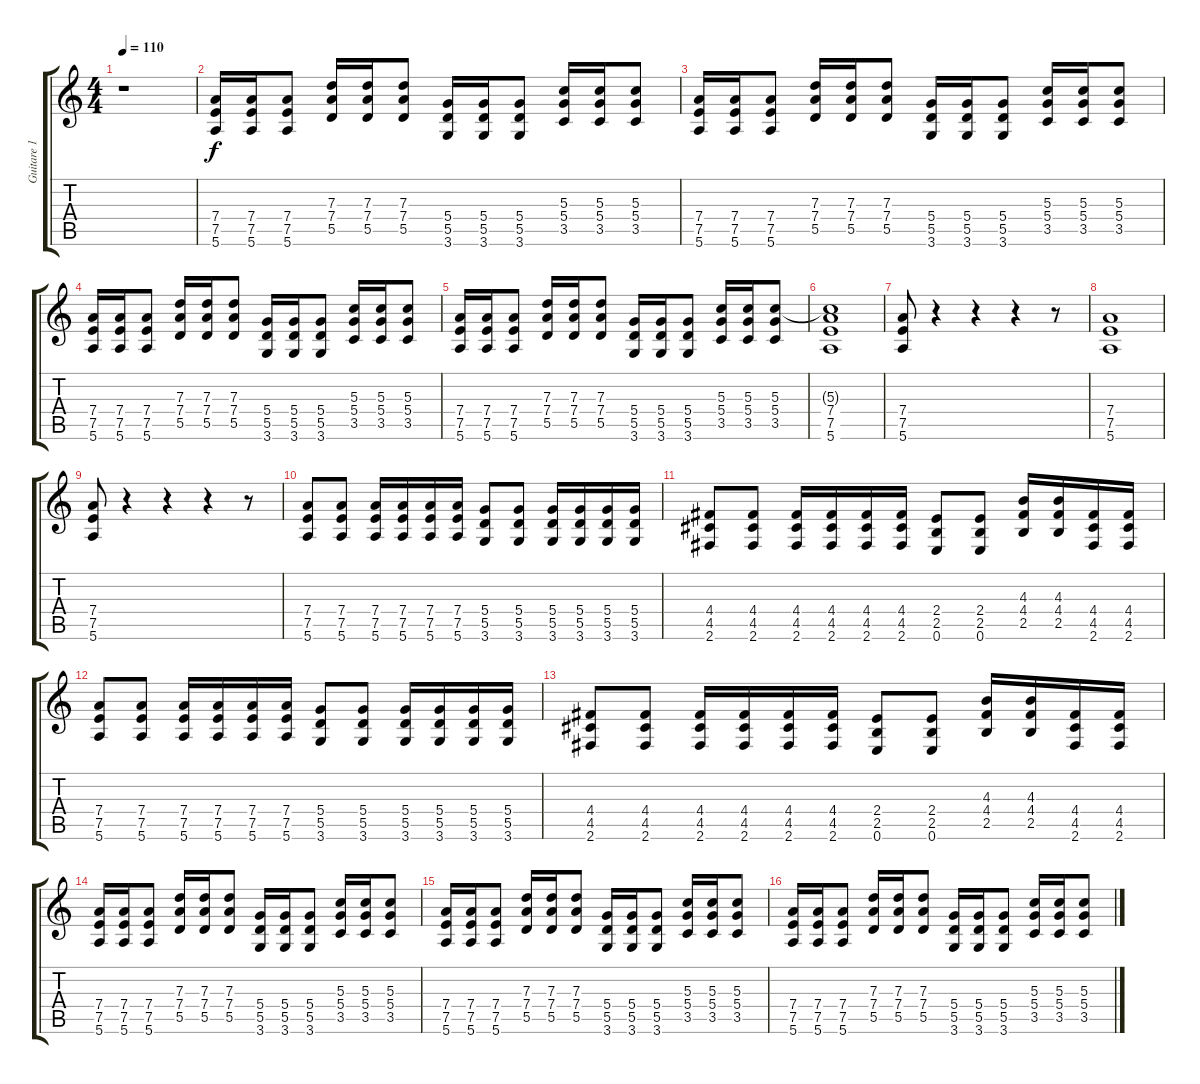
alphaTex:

\track ("Guitare 1" "Guitare 1") {instrument distortionguitar}
\staff {score tabs}
\tuning (E4 B3 G3 D3 A2 E2) {hide}
\ts (4 4)
\tempo 110
\clef g2
\ks c
r.1{dy f instrument distortionguitar} |
(7.4 7.5 5.6).16 (7.4 7.5 5.6).16 (7.4 7.5 5.6).8 (7.3 7.4 5.5).16 (7.3 7.4 5.5).16 (7.3 7.4 5.5).8 (5.4 5.5 3.6).16 (5.4 5.5 3.6).16 (5.4 5.5 3.6).8 (5.3 5.4 3.5).16 (5.3 5.4 3.5).16 (5.3 5.4 3.5).8 |
(7.4 7.5 5.6).16 (7.4 7.5 5.6).16 (7.4 7.5 5.6).8 (7.3 7.4 5.5).16 (7.3 7.4 5.5).16 (7.3 7.4 5.5).8 (5.4 5.5 3.6).16 (5.4 5.5 3.6).16 (5.4 5.5 3.6).8 (5.3 5.4 3.5).16 (5.3 5.4 3.5).16 (5.3 5.4 3.5).8 |
(7.4 7.5 5.6).16 (7.4 7.5 5.6).16 (7.4 7.5 5.6).8 (7.3 7.4 5.5).16 (7.3 7.4 5.5).16 (7.3 7.4 5.5).8 (5.4 5.5 3.6).16 (5.4 5.5 3.6).16 (5.4 5.5 3.6).8 (5.3 5.4 3.5).16 (5.3 5.4 3.5).16 (5.3 5.4 3.5).8 |
(7.4 7.5 5.6).16 (7.4 7.5 5.6).16 (7.4 7.5 5.6).8 (7.3 7.4 5.5).16 (7.3 7.4 5.5).16 (7.3 7.4 5.5).8 (5.4 5.5 3.6).16 (5.4 5.5 3.6).16 (5.4 5.5 3.6).8 (5.3 5.4 3.5).16 (5.3 5.4 3.5).16 (5.3 5.4 3.5).8 |
(5.3{t} 7.4 7.5 5.6).1 |
(7.4 7.5 5.6).8 r.4 r.4 r.4 r.8 |
(7.4 7.5 5.6).1 |
(7.4 7.5 5.6).8 r.4 r.4 r.4 r.8 |
(7.4 7.5 5.6).8 (7.4 7.5 5.6).8 (7.4 7.5 5.6).16 (7.4 7.5 5.6).16 (7.4 7.5 5.6).16 (7.4 7.5 5.6).16 (5.4 5.5 3.6).8 (5.4 5.5 3.6).8 (5.4 5.5 3.6).16 (5.4 5.5 3.6).16 (5.4 5.5 3.6).16 (5.4 5.5 3.6).16 |
(4.4 4.5 2.6).8 (4.4 4.5 2.6).8 (4.4 4.5 2.6).16 (4.4 4.5 2.6).16 (4.4 4.5 2.6).16 (4.4 4.5 2.6).16 (2.4 2.5 0.6).8 (2.4 2.5 0.6).8 (4.3 4.4 2.5).16 (4.3 4.4 2.5).16 (4.4 4.5 2.6).16 (4.4 4.5 2.6).16 |
(7.4 7.5 5.6).8 (7.4 7.5 5.6).8 (7.4 7.5 5.6).16 (7.4 7.5 5.6).16 (7.4 7.5 5.6).16 (7.4 7.5 5.6).16 (5.4 5.5 3.6).8 (5.4 5.5 3.6).8 (5.4 5.5 3.6).16 (5.4 5.5 3.6).16 (5.4 5.5 3.6).16 (5.4 5.5 3.6).16 |
(4.4 4.5 2.6).8 (4.4 4.5 2.6).8 (4.4 4.5 2.6).16 (4.4 4.5 2.6).16 (4.4 4.5 2.6).16 (4.4 4.5 2.6).16 (2.4 2.5 0.6).8 (2.4 2.5 0.6).8 (4.3 4.4 2.5).16 (4.3 4.4 2.5).16 (4.4 4.5 2.6).16 (4.4 4.5 2.6).16 |
(7.4 7.5 5.6).16 (7.4 7.5 5.6).16 (7.4 7.5 5.6).8 (7.3 7.4 5.5).16 (7.3 7.4 5.5).16 (7.3 7.4 5.5).8 (5.4 5.5 3.6).16 (5.4 5.5 3.6).16 (5.4 5.5 3.6).8 (5.3 5.4 3.5).16 (5.3 5.4 3.5).16 (5.3 5.4 3.5).8 |
(7.4 7.5 5.6).16 (7.4 7.5 5.6).16 (7.4 7.5 5.6).8 (7.3 7.4 5.5).16 (7.3 7.4 5.5).16 (7.3 7.4 5.5).8 (5.4 5.5 3.6).16 (5.4 5.5 3.6).16 (5.4 5.5 3.6).8 (5.3 5.4 3.5).16 (5.3 5.4 3.5).16 (5.3 5.4 3.5).8 |
(7.4 7.5 5.6).16 (7.4 7.5 5.6).16 (7.4 7.5 5.6).8 (7.3 7.4 5.5).16 (7.3 7.4 5.5).16 (7.3 7.4 5.5).8 (5.4 5.5 3.6).16 (5.4 5.5 3.6).16 (5.4 5.5 3.6).8 (5.3 5.4 3.5).16 (5.3 5.4 3.5).16 (5.3 5.4 3.5).8
